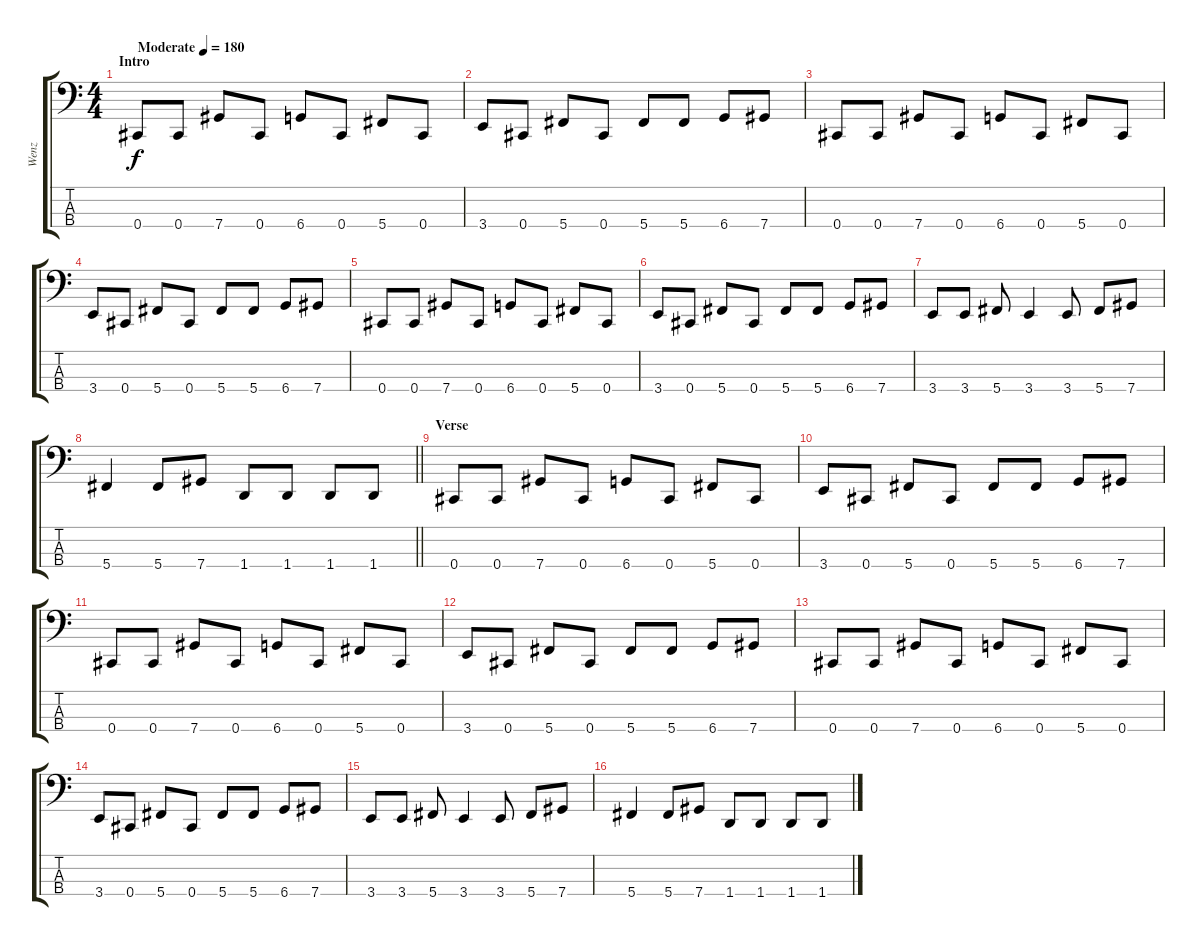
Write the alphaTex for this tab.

\track ("Wenz" "Wenz") {instrument electricbasspick}
\staff {score tabs}
\tuning (Gb2 Db2 Ab1 Db1) {hide}
\ts (4 4)
\section ("" "Intro")
\tempo (180 "Moderate")
\clef f4
\ks c
0.4.8{dy f instrument electricbasspick} 0.4.8 7.4.8 0.4.8 6.4.8 0.4.8 5.4.8 0.4.8 |
3.4.8 0.4.8 5.4.8 0.4.8 5.4.8 5.4.8 6.4.8 7.4.8 |
0.4.8 0.4.8 7.4.8 0.4.8 6.4.8 0.4.8 5.4.8 0.4.8 |
3.4.8 0.4.8 5.4.8 0.4.8 5.4.8 5.4.8 6.4.8 7.4.8 |
0.4.8 0.4.8 7.4.8 0.4.8 6.4.8 0.4.8 5.4.8 0.4.8 |
3.4.8 0.4.8 5.4.8 0.4.8 5.4.8 5.4.8 6.4.8 7.4.8 |
3.4.8 3.4.8 5.4.8 3.4.4 3.4.8 5.4.8 7.4.8 |
\barLineRight lightlight
5.4.4 5.4.8 7.4.8 1.4.8 1.4.8 1.4.8 1.4.8 |
\section ("" "Verse")
0.4.8 0.4.8 7.4.8 0.4.8 6.4.8 0.4.8 5.4.8 0.4.8 |
3.4.8 0.4.8 5.4.8 0.4.8 5.4.8 5.4.8 6.4.8 7.4.8 |
0.4.8 0.4.8 7.4.8 0.4.8 6.4.8 0.4.8 5.4.8 0.4.8 |
3.4.8 0.4.8 5.4.8 0.4.8 5.4.8 5.4.8 6.4.8 7.4.8 |
0.4.8 0.4.8 7.4.8 0.4.8 6.4.8 0.4.8 5.4.8 0.4.8 |
3.4.8 0.4.8 5.4.8 0.4.8 5.4.8 5.4.8 6.4.8 7.4.8 |
3.4.8 3.4.8 5.4.8 3.4.4 3.4.8 5.4.8 7.4.8 |
5.4.4 5.4.8 7.4.8 1.4.8 1.4.8 1.4.8 1.4.8
